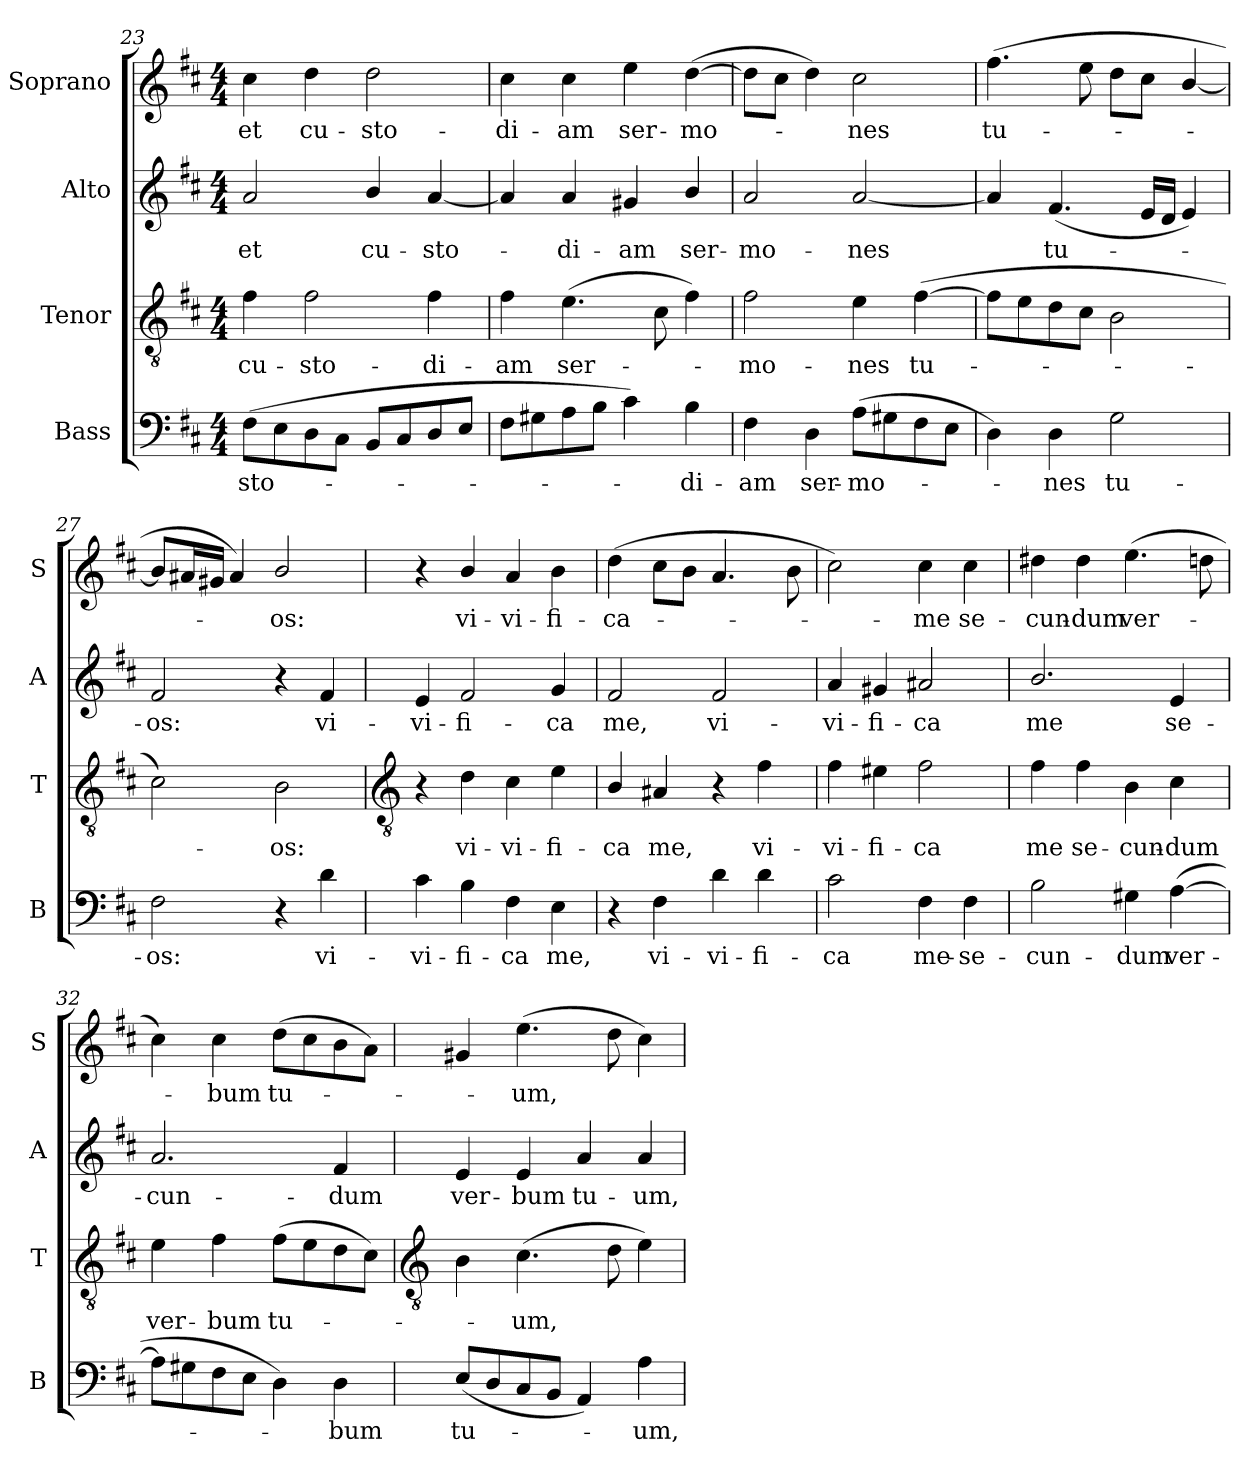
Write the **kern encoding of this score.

**kern	**text	**kern	**text	**kern	**text	**kern	**text
*part4	*part4	*part3	*part3	*part2	*part2	*part1	*part1
*staff4	*staff4	*staff3	*staff3	*staff2	*staff2	*staff1	*staff1
*I"Bass	*	*I"Tenor	*	*I"Alto	*	*I"Soprano	*
*I'B	*	*I'T	*	*I'A	*	*I'S	*
!!LO:LB:g=z
*clefF4	*	*clefGv2	*	*clefG2	*	*clefG2	*
*k[f#c#]	*	*k[f#c#]	*	*k[f#c#]	*	*k[f#c#]	*
*D:	*	*D:	*	*D:	*	*D:	*
*M4/4	*	*M4/4	*	*M4/4	*	*M4/4	*
=23	=23	=23	=23	=23	=23	=23	=23
!	!LO:LY:b	!	!LO:LY:b	!	!LO:LY:b	!	!LO:LY:b
(>8F#L	-sto-	4f#	cu-	2a	et	4cc#	et
8E	.	.	.	.	.	.	.
!	!	!	!LO:LY:b	!	!	!	!LO:LY:b
8D	.	2f#	-sto-	.	.	4dd	cu-
8C#J	.	.	.	.	.	.	.
!	!	!	!	!	!LO:LY:b	!	!LO:LY:b
8BBL	.	.	.	4b/	cu-	2dd	-sto-
8C#	.	.	.	.	.	.	.
!	!	!	!LO:LY:b	!	!LO:LY:b	!	!
8D	.	4f#	-di-	[4a	-sto-	.	.
8EJ	.	.	.	.	.	.	.
=24	=24	=24	=24	=24	=24	=24	=24
!	!	!	!LO:LY:b	!	!	!	!LO:LY:b
8F#L	.	4f#	-am	4a]	.	4cc#	-di-
8G#X	.	.	.	.	.	.	.
!	!	!	!LO:LY:b	!	!LO:LY:b	!	!LO:LY:b
8A	.	(>4.e	ser-	4a	di-	4cc#	-am
8BJ	.	.	.	.	.	.	.
!	!	!	!	!	!LO:LY:b	!	!LO:LY:b
4c#)	.	.	.	4g#X	-am	4ee	ser-
.	.	8c#	.	.	.	.	.
!	!LO:LY:b	!	!	!	!LO:LY:b	!	!LO:LY:b
4B	di-	4f#)	.	4b/	ser-	(>[4dd	-mo-
=25	=25	=25	=25	=25	=25	=25	=25
!	!LO:LY:b	!	!LO:LY:b	!	!LO:LY:b	!	!
4F#	-am	2f#	mo-	2a	-mo-	8ddL]	.
.	.	.	.	.	.	8cc#J	.
!	!LO:LY:b	!	!	!	!	!	!
4D	ser-	.	.	.	.	4dd)	.
!	!LO:LY:b	!	!LO:LY:b	!	!LO:LY:b	!	!LO:LY:b
(>8AL	-mo-	4e	-nes	[2a	-nes	2cc#	nes
8G#X	.	.	.	.	.	.	.
!	!	!	!LO:LY:b	!	!	!	!
8F#	.	(>[4f#	tu-	.	.	.	.
8EJ	.	.	.	.	.	.	.
=26	=26	=26	=26	=26	=26	=26	=26
!	!	!	!	!	!	!	!LO:LY:b
4D)	.	8f#L]	.	4a]	.	(<4.ff#	tu-
.	.	8e	.	.	.	.	.
!	!LO:LY:b	!	!	!	!LO:LY:b	!	!
4D	nes	8d	.	(<4.f#	tu-	.	.
.	.	8c#J	.	.	.	8ee	.
!	!LO:LY:b	!	!	!	!	!	!
2G	tu-	2B	.	.	.	8ddL	.
.	.	.	.	16eLL	.	8cc#J	.
.	.	.	.	16dJJ	.	.	.
.	.	.	.	4e)	.	[4b/	.
=27	=27	=27	=27	=27	=27	=27	=27
!	!LO:LY:b	!	!	!	!LO:LY:b	!	!
2F#	-os:	2c#)	.	2f#	os:	8bL]	.
.	.	.	.	.	.	16a#XL	.
.	.	.	.	.	.	16g#XJJ	.
.	.	.	.	.	.	4a#)	.
!	!	!	!LO:LY:b	!	!	!	!LO:LY:b
4r	.	2B	os:	4r	.	2b/	os:
!	!LO:LY:b	!	!	!	!LO:LY:b	!	!
4d	vi-	.	.	4f#	vi-	.	.
!!LO:LB:g=z
=28	=28	=28	=28	=28	=28	=28	=28
*	*	*clefGv2	*	*	*	*	*
!	!LO:LY:b	!	!	!	!LO:LY:b	!	!
4c#	-vi-	4r	.	4e	-vi-	4r	.
!	!LO:LY:b	!	!LO:LY:b	!	!LO:LY:b	!	!LO:LY:b
4B	-fi-	4d	vi-	2f#	-fi-	4b/	vi-
!	!LO:LY:b	!	!LO:LY:b	!	!	!	!LO:LY:b
4F#	-ca	4c#	-vi-	.	.	4a	-vi-
!	!LO:LY:b	!	!LO:LY:b	!	!LO:LY:b	!	!LO:LY:b
4E	me,	4e	-fi-	4g	-ca	4b	-fi-
=29	=29	=29	=29	=29	=29	=29	=29
!	!	!	!LO:LY:b	!	!LO:LY:b	!	!LO:LY:b
4r	.	4B/	-ca	2f#	me,	(>4dd	-ca-
!	!LO:LY:b	!	!LO:LY:b	!	!	!	!
4F#	vi-	4A#X	me,	.	.	8cc#L	.
.	.	.	.	.	.	8bJ	.
!	!LO:LY:b	!	!	!	!LO:LY:b	!	!
4d	-vi-	4r	.	2f#	vi-	4.a	.
!	!LO:LY:b	!	!LO:LY:b	!	!	!	!
4d	-fi-	4f#	vi-	.	.	.	.
.	.	.	.	.	.	8b	.
=30	=30	=30	=30	=30	=30	=30	=30
!	!LO:LY:b	!	!LO:LY:b	!	!LO:LY:b	!	!
2c#	-ca	4f#	-vi-	4a	-vi-	2cc#)	.
!	!	!	!LO:LY:b	!	!LO:LY:b	!	!
.	.	4e#X	-fi-	4g#X	-fi-	.	.
!	!LO:LY:b	!	!LO:LY:b	!	!LO:LY:b	!	!LO:LY:b
4F#	me-	2f#	-ca	2a#X	-ca	4cc#	me
!	!LO:LY:b	!	!	!	!	!	!LO:LY:b
4F#	-se-	.	.	.	.	4cc#	se-
=31	=31	=31	=31	=31	=31	=31	=31
!	!LO:LY:b	!	!LO:LY:b	!	!LO:LY:b	!	!LO:LY:b
2B	-cun-	4f#	me	2.b/	me	4dd#X	-cun-
!	!	!	!LO:LY:b	!	!	!	!LO:LY:b
.	.	4f#	se-	.	.	4dd#	-dum
!	!LO:LY:b	!	!LO:LY:b	!	!	!	!LO:LY:b
4G#X	-dum	4B	-cun-	.	.	(>4.ee	ver-
!	!LO:LY:b	!	!LO:LY:b	!	!LO:LY:b	!	!
(>[4A	ver-	4c#	-dum	4e	se-	.	.
.	.	.	.	.	.	8ddn	.
=32	=32	=32	=32	=32	=32	=32	=32
!	!	!	!LO:LY:b	!	!LO:LY:b	!	!
8AL]	.	4e	ver-	2.a	-cun-	4cc#)	.
8G#X	.	.	.	.	.	.	.
!	!	!	!LO:LY:b	!	!	!	!LO:LY:b
8F#	.	4f#	-bum	.	.	4cc#	bum
8EJ	.	.	.	.	.	.	.
!	!	!	!LO:LY:b	!	!	!	!LO:LY:b
4D)	.	(>8f#L	tu-	.	.	(>8ddL	tu-
.	.	8e	.	.	.	8cc#	.
!	!LO:LY:b	!	!	!	!LO:LY:b	!	!
4D	bum	8d	.	4f#	-dum	8b	.
.	.	8c#J)	.	.	.	8aJ)	.
!!LO:LB:g=z
=33	=33	=33	=33	=33	=33	=33	=33
*	*	*clefGv2	*	*	*	*	*
!	!LO:LY:b	!	!	!	!LO:LY:b	!	!
(<8EL	tu-	4B	.	4e	ver-	4g#X	.
8D	.	.	.	.	.	.	.
!	!	!	!LO:LY:b	!	!LO:LY:b	!	!LO:LY:b
8C#	.	(>4.c#	um,	4e	-bum	(>4.ee	um,
8BBJ	.	.	.	.	.	.	.
!	!	!	!	!	!LO:LY:b	!	!
4AA)	.	.	.	4a	tu-	.	.
.	.	8d	.	.	.	8dd	.
!	!LO:LY:b	!	!	!	!LO:LY:b	!	!
4A	um,	4e)	.	4a	-um,	4cc#)	.
=	=	=	=	=	=	=	=
*-	*-	*-	*-	*-	*-	*-	*-
